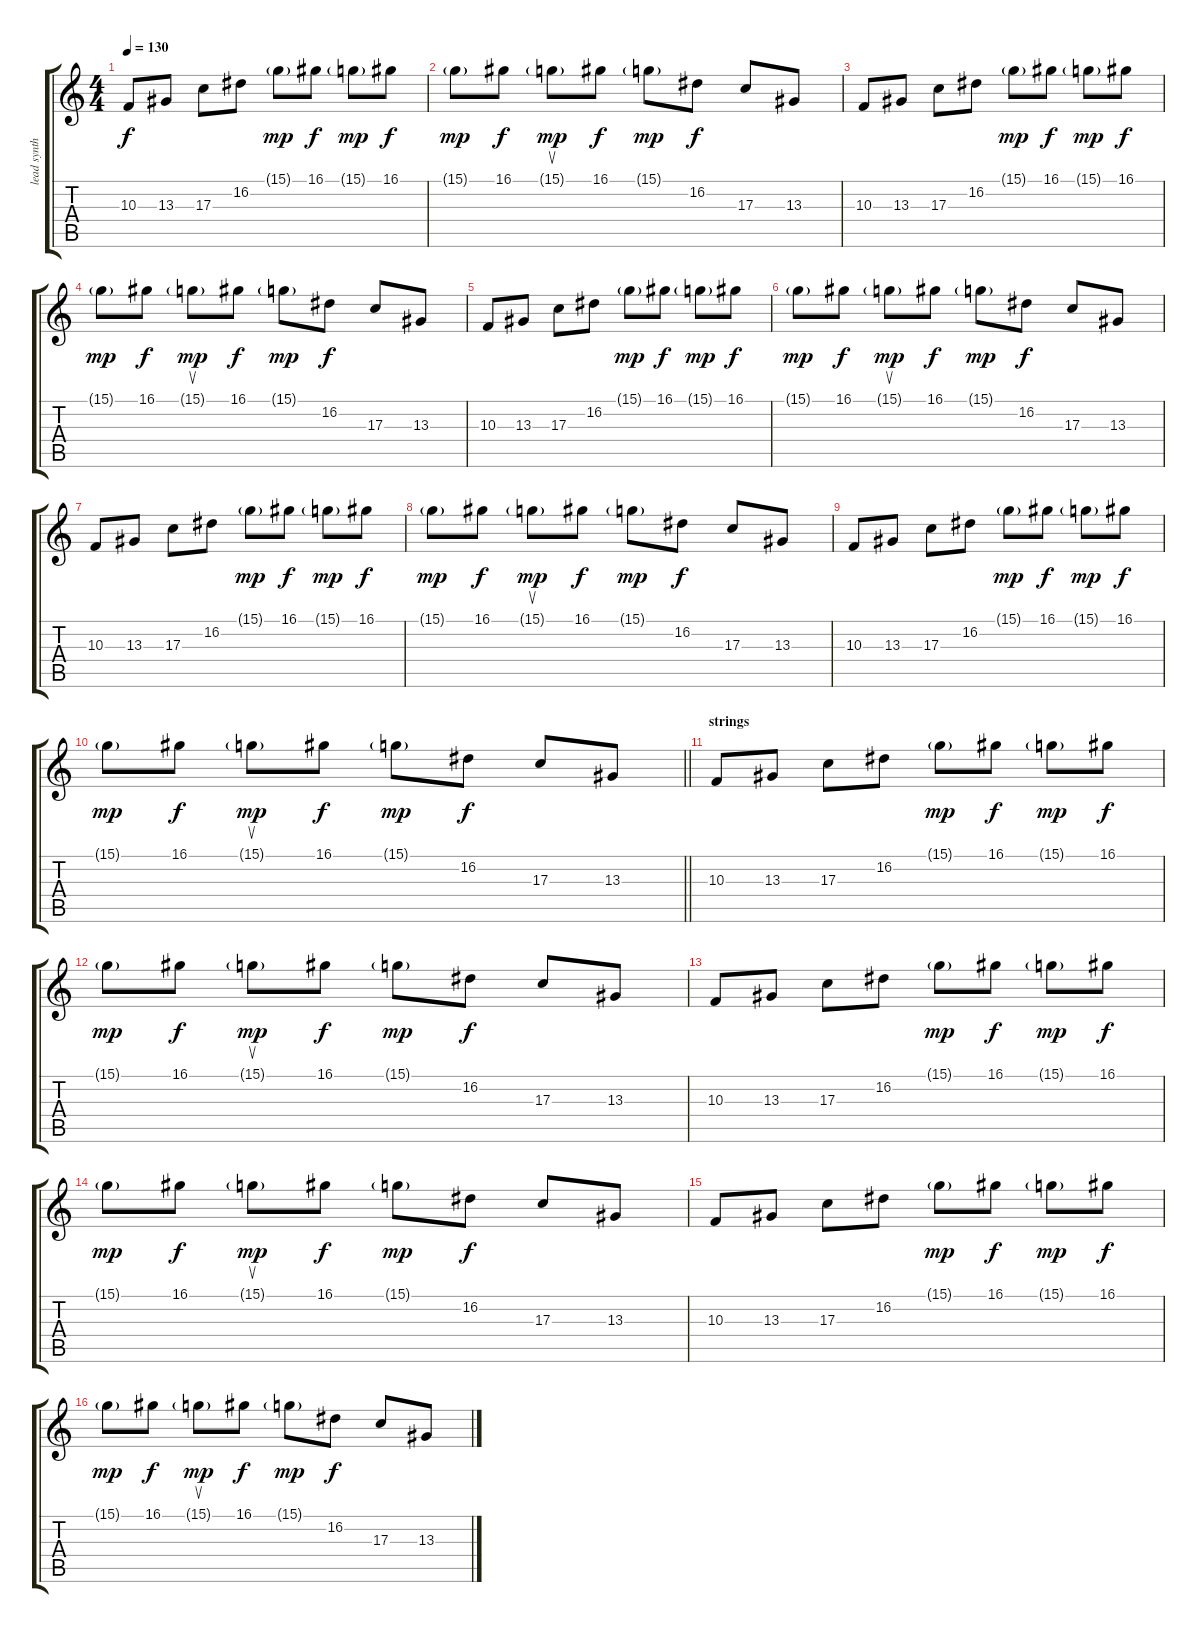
\track ("lead synth dub" "lead synth") {instrument lead1square}
\staff {score tabs}
\tuning (E4 B3 G3 D3 A2 E2) {hide}
\ts (4 4)
\tempo 130
\clef g2
\ks c
10.3.8{dy f balance 16 instrument tremolostrings} 13.3.8 17.3.8 16.2.8 15.1{g}.8{dy mp} 16.1.8{dy f} 15.1{g}.8{dy mp} 16.1.8{dy f} |
15.1{g}.8{dy mp} 16.1.8{dy f} 15.1{g}.8{su dy mp} 16.1.8{dy f} 15.1{g}.8{dy mp} 16.2.8{dy f} 17.3.8 13.3.8 |
10.3.8{balance 16 instrument tremolostrings} 13.3.8 17.3.8 16.2.8 15.1{g}.8{dy mp} 16.1.8{dy f} 15.1{g}.8{dy mp} 16.1.8{dy f} |
15.1{g}.8{dy mp} 16.1.8{dy f} 15.1{g}.8{su dy mp} 16.1.8{dy f} 15.1{g}.8{dy mp} 16.2.8{dy f} 17.3.8 13.3.8 |
10.3.8{balance 16 instrument tremolostrings} 13.3.8 17.3.8 16.2.8 15.1{g}.8{dy mp} 16.1.8{dy f} 15.1{g}.8{dy mp} 16.1.8{dy f} |
15.1{g}.8{dy mp} 16.1.8{dy f} 15.1{g}.8{su dy mp} 16.1.8{dy f} 15.1{g}.8{dy mp} 16.2.8{dy f} 17.3.8 13.3.8 |
10.3.8{balance 16 instrument tremolostrings} 13.3.8 17.3.8 16.2.8 15.1{g}.8{dy mp} 16.1.8{dy f} 15.1{g}.8{dy mp} 16.1.8{dy f} |
15.1{g}.8{dy mp} 16.1.8{dy f} 15.1{g}.8{su dy mp} 16.1.8{dy f} 15.1{g}.8{dy mp} 16.2.8{dy f} 17.3.8 13.3.8 |
10.3.8{balance 16 instrument tremolostrings} 13.3.8 17.3.8 16.2.8 15.1{g}.8{dy mp} 16.1.8{dy f} 15.1{g}.8{dy mp} 16.1.8{dy f} |
\barLineRight lightlight
15.1{g}.8{dy mp} 16.1.8{dy f} 15.1{g}.8{su dy mp} 16.1.8{dy f} 15.1{g}.8{dy mp} 16.2.8{dy f} 17.3.8 13.3.8 |
\section ("" "strings")
10.3.8{balance 16 instrument tremolostrings} 13.3.8 17.3.8 16.2.8 15.1{g}.8{dy mp} 16.1.8{dy f} 15.1{g}.8{dy mp} 16.1.8{dy f} |
15.1{g}.8{dy mp} 16.1.8{dy f} 15.1{g}.8{su dy mp} 16.1.8{dy f} 15.1{g}.8{dy mp} 16.2.8{dy f} 17.3.8 13.3.8 |
10.3.8{balance 16 instrument tremolostrings} 13.3.8 17.3.8 16.2.8 15.1{g}.8{dy mp} 16.1.8{dy f} 15.1{g}.8{dy mp} 16.1.8{dy f} |
15.1{g}.8{dy mp} 16.1.8{dy f} 15.1{g}.8{su dy mp} 16.1.8{dy f} 15.1{g}.8{dy mp} 16.2.8{dy f} 17.3.8 13.3.8 |
10.3.8{balance 16 instrument tremolostrings} 13.3.8 17.3.8 16.2.8 15.1{g}.8{dy mp} 16.1.8{dy f} 15.1{g}.8{dy mp} 16.1.8{dy f} |
15.1{g}.8{dy mp} 16.1.8{dy f} 15.1{g}.8{su dy mp} 16.1.8{dy f} 15.1{g}.8{dy mp} 16.2.8{dy f} 17.3.8 13.3.8
